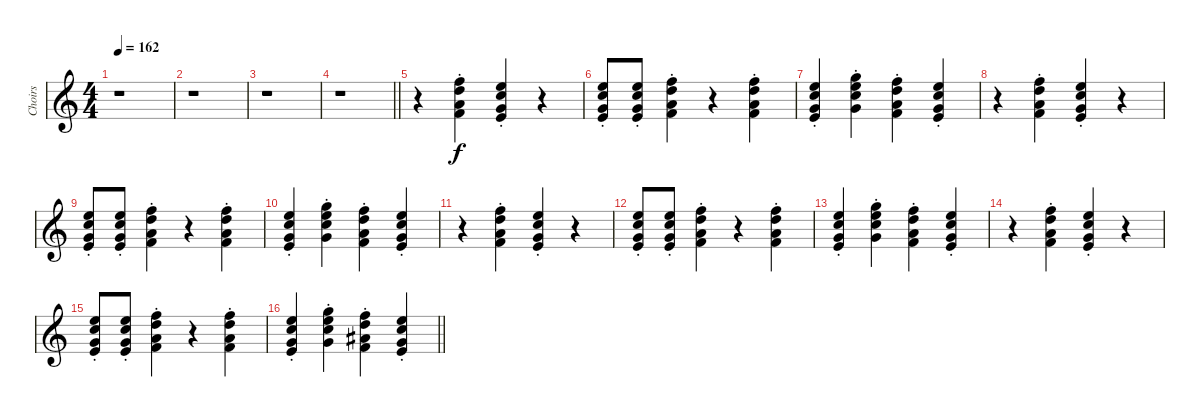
\track ("Choirs" "Choirs") {instrument choiraahs}
\staff {score}
\tuning (E4 B3 G3 D3 A2 E2) {hide}
\ts (4 4)
\tempo 162
\clef g2
\ks c
r.1{dy f} |
r.1 |
r.1 |
\barLineRight lightlight
r.1 |
r.4 (13.1{st} 15.2{st} 14.3{st} 15.4{st}).4 (12.1{st} 13.2{st} 12.3{st} 14.4{st}).4 r.4 |
(12.1{st} 13.2{st} 12.3{st} 14.4{st}).8 (12.1{st} 13.2{st} 12.3{st} 14.4{st}).8 (13.1{st} 15.2{st} 14.3{st} 15.4{st}).4 r.4 (13.1{st} 15.2{st} 14.3{st} 15.4{st}).4 |
(12.1{st} 13.2{st} 12.3{st} 14.4{st}).4 (15.1{st} 17.2{st} 17.3{st} 17.4{st}).4 (13.1{st} 15.2{st} 14.3{st} 15.4{st}).4 (12.1{st} 13.2{st} 12.3{st} 14.4{st}).4 |
r.4 (13.1{st} 15.2{st} 14.3{st} 15.4{st}).4 (12.1{st} 13.2{st} 12.3{st} 14.4{st}).4 r.4 |
(12.1{st} 13.2{st} 12.3{st} 14.4{st}).8 (12.1{st} 13.2{st} 12.3{st} 14.4{st}).8 (13.1{st} 15.2{st} 14.3{st} 15.4{st}).4 r.4 (13.1{st} 15.2{st} 14.3{st} 15.4{st}).4 |
(12.1{st} 13.2{st} 12.3{st} 14.4{st}).4 (15.1{st} 17.2{st} 17.3{st} 17.4{st}).4 (13.1{st} 15.2{st} 14.3{st} 15.4{st}).4 (12.1{st} 13.2{st} 12.3{st} 14.4{st}).4 |
r.4 (13.1{st} 15.2{st} 14.3{st} 15.4{st}).4 (12.1{st} 13.2{st} 12.3{st} 14.4{st}).4 r.4 |
(12.1{st} 13.2{st} 12.3{st} 14.4{st}).8 (12.1{st} 13.2{st} 12.3{st} 14.4{st}).8 (13.1{st} 15.2{st} 14.3{st} 15.4{st}).4 r.4 (13.1{st} 15.2{st} 14.3{st} 15.4{st}).4 |
(12.1{st} 13.2{st} 12.3{st} 14.4{st}).4 (15.1{st} 17.2{st} 17.3{st} 17.4{st}).4 (13.1{st} 15.2{st} 14.3{st} 15.4{st}).4 (12.1{st} 13.2{st} 12.3{st} 14.4{st}).4 |
r.4 (13.1{st} 15.2{st} 14.3{st} 15.4{st}).4 (12.1{st} 13.2{st} 12.3{st} 14.4{st}).4 r.4 |
(12.1{st} 13.2{st} 12.3{st} 14.4{st}).8 (12.1{st} 13.2{st} 12.3{st} 14.4{st}).8 (13.1{st} 15.2{st} 14.3{st} 15.4{st}).4 r.4 (13.1{st} 15.2{st} 14.3{st} 15.4{st}).4 |
\barLineRight lightlight
(12.1{st} 13.2{st} 12.3{st} 14.4{st}).4 (15.1{st} 17.2{st} 17.3{st} 17.4{st}).4 (13.1{st} 15.2{st} 15.3{st} 15.4{st}).4 (12.1{st} 13.2{st} 12.3{st} 14.4{st}).4
